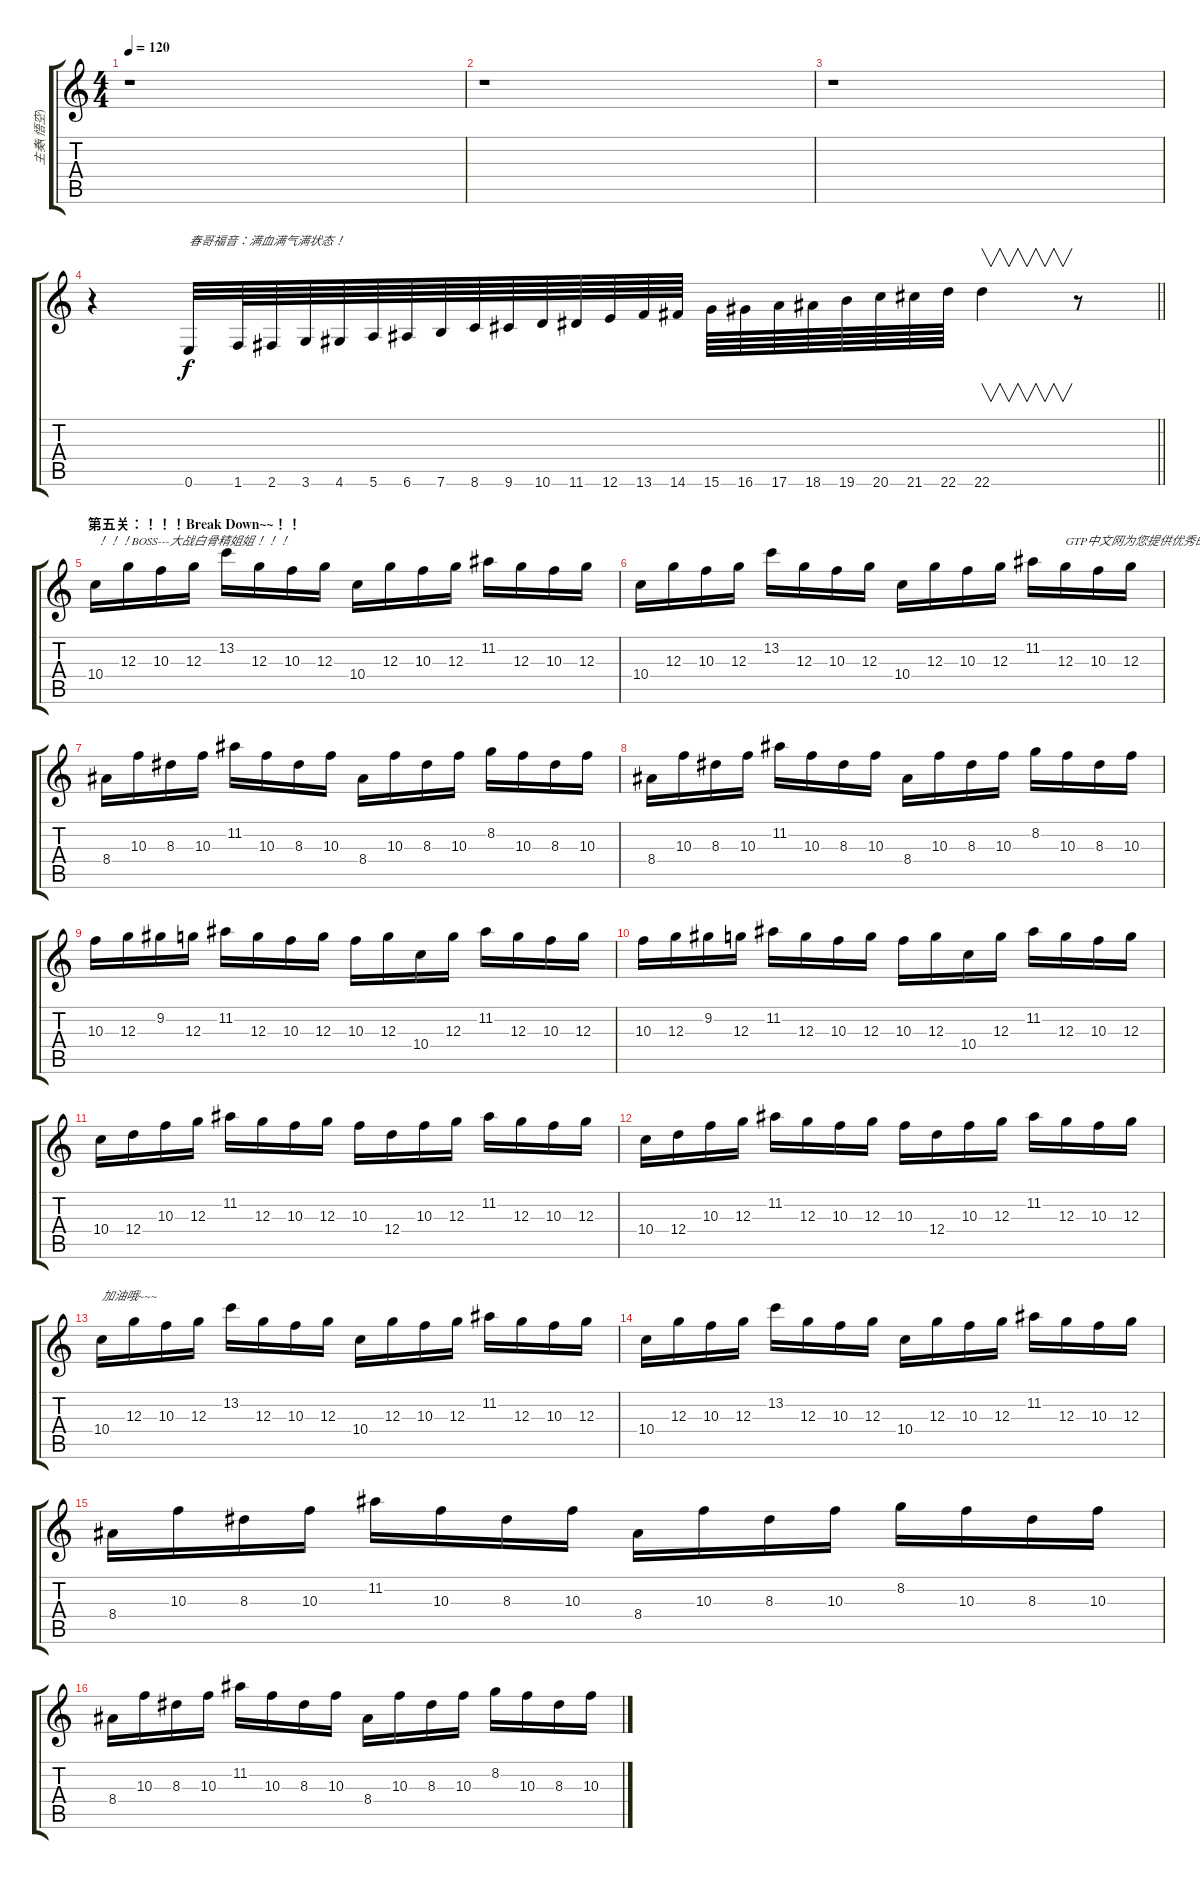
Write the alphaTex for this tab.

\track ("主奏(悟空)" "主奏(悟空)") {instrument distortionguitar}
\staff {score tabs}
\tuning (E4 B3 G3 D3 A2 E2) {hide}
\ts (4 4)
\tempo 120
\clef g2
\ks c
r.1{dy f} |
r.1 |
r.1 |
\barLineRight lightlight
r.4 0.6.32{txt "春哥福音：满血满气满状态！"} 1.6.64 2.6.64 3.6.64 4.6.64 5.6.64 6.6.64 7.6.64 8.6.64 9.6.64 10.6.64 11.6.64 12.6.64 13.6.64 14.6.64 15.6.64 16.6.64 17.6.64 18.6.64 19.6.64 20.6.64 21.6.64 22.6.64 22.6.4{v} r.8 |
\section ("" "第五关：！！！Break Down~~！！")
10.4.16{txt "！！！BOSS---大战白骨精姐姐！！！" volume 12 balance 16 instrument overdrivenguitar} 12.3.16 10.3.16 12.3.16 13.2.16 12.3.16 10.3.16 12.3.16 10.4.16 12.3.16 10.3.16 12.3.16 11.2.16 12.3.16 10.3.16 12.3.16 |
10.4.16 12.3.16 10.3.16 12.3.16 13.2.16 12.3.16 10.3.16 12.3.16 10.4.16 12.3.16 10.3.16 12.3.16 11.2.16 12.3.16{txt "GTP中文网为您提供优秀的谱子"} 10.3.16 12.3.16 |
8.4.16 10.3.16 8.3.16 10.3.16 11.2.16 10.3.16 8.3.16 10.3.16 8.4.16 10.3.16 8.3.16 10.3.16 8.2.16 10.3.16 8.3.16 10.3.16 |
8.4.16 10.3.16 8.3.16 10.3.16 11.2.16 10.3.16 8.3.16 10.3.16 8.4.16 10.3.16 8.3.16 10.3.16 8.2.16 10.3.16 8.3.16 10.3.16 |
10.3.16 12.3.16 9.2.16 12.3.16 11.2.16 12.3.16 10.3.16 12.3.16 10.3.16 12.3.16 10.4.16 12.3.16 11.2.16 12.3.16 10.3.16 12.3.16 |
10.3.16 12.3.16 9.2.16 12.3.16 11.2.16 12.3.16 10.3.16 12.3.16 10.3.16 12.3.16 10.4.16 12.3.16 11.2.16 12.3.16 10.3.16 12.3.16 |
10.4.16 12.4.16 10.3.16 12.3.16 11.2.16 12.3.16 10.3.16 12.3.16 10.3.16 12.4.16 10.3.16 12.3.16 11.2.16 12.3.16 10.3.16 12.3.16 |
10.4.16 12.4.16 10.3.16 12.3.16 11.2.16 12.3.16 10.3.16 12.3.16 10.3.16 12.4.16 10.3.16 12.3.16 11.2.16 12.3.16 10.3.16 12.3.16 |
10.4.16{txt "加油哦~~~"} 12.3.16 10.3.16 12.3.16 13.2.16 12.3.16 10.3.16 12.3.16 10.4.16 12.3.16 10.3.16 12.3.16 11.2.16 12.3.16 10.3.16 12.3.16 |
10.4.16 12.3.16 10.3.16 12.3.16 13.2.16 12.3.16 10.3.16 12.3.16 10.4.16 12.3.16 10.3.16 12.3.16 11.2.16 12.3.16 10.3.16 12.3.16 |
8.4.16 10.3.16 8.3.16 10.3.16 11.2.16 10.3.16 8.3.16 10.3.16 8.4.16 10.3.16 8.3.16 10.3.16 8.2.16 10.3.16 8.3.16 10.3.16 |
8.4.16 10.3.16 8.3.16 10.3.16 11.2.16 10.3.16 8.3.16 10.3.16 8.4.16 10.3.16 8.3.16 10.3.16 8.2.16 10.3.16 8.3.16 10.3.16
